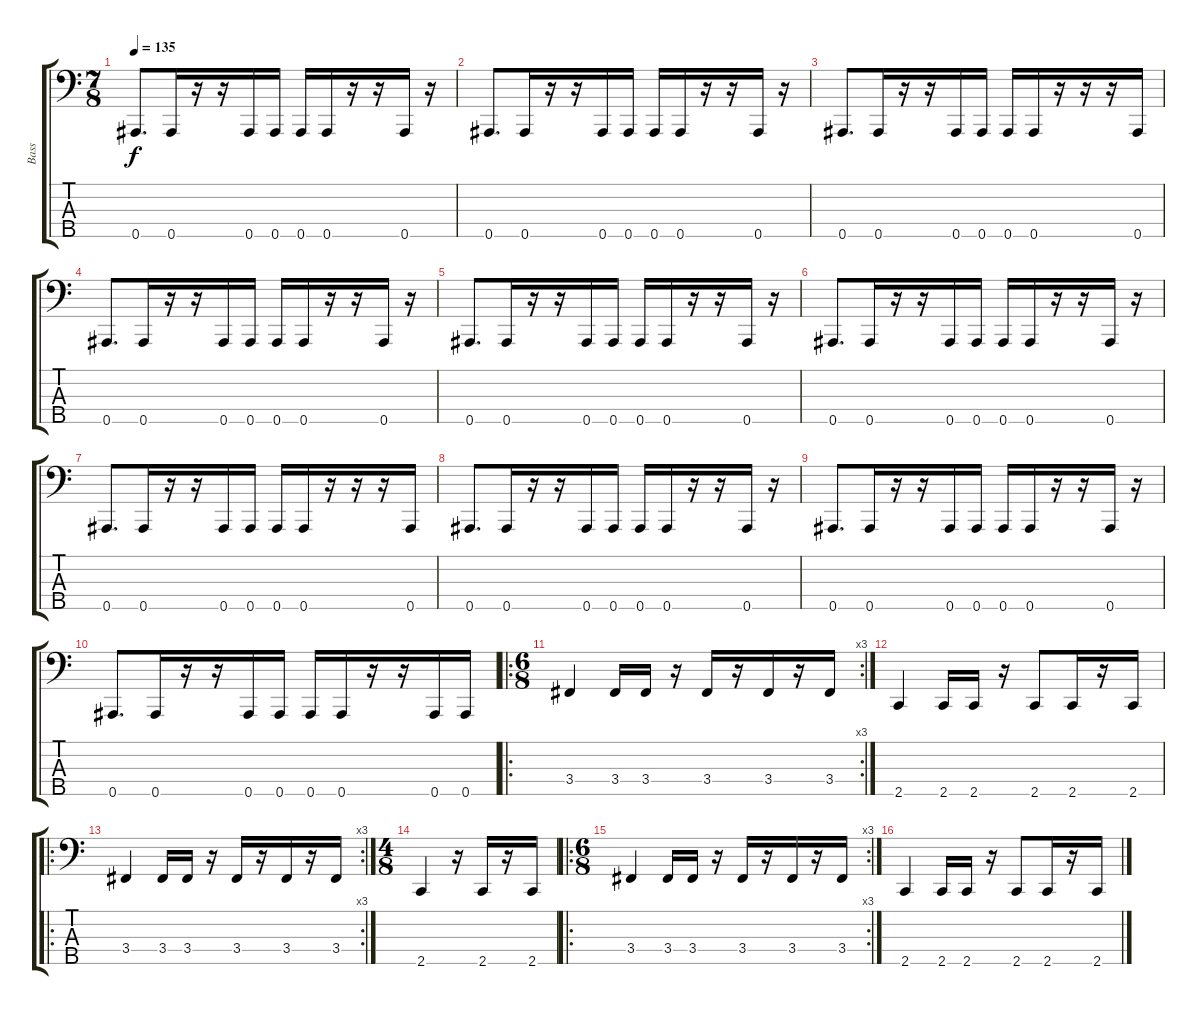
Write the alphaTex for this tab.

\track ("Bass" "Bass") {instrument synthbass2}
\staff {score tabs}
\tuning (Gb2 Db2 Ab1 Eb1 Bb0) {hide}
\ts (7 8)
\tempo 135
\clef f4
\ks c
0.5.8{d dy f} 0.5.16 r.16 r.16 0.5.16 0.5.16 0.5.16 0.5.16 r.16 r.16 0.5.16 r.16 |
0.5.8{d} 0.5.16 r.16 r.16 0.5.16 0.5.16 0.5.16 0.5.16 r.16 r.16 0.5.16 r.16 |
0.5.8{d} 0.5.16 r.16 r.16 0.5.16 0.5.16 0.5.16 0.5.16 r.16 r.16 r.16 0.5.16 |
0.5.8{d} 0.5.16 r.16 r.16 0.5.16 0.5.16 0.5.16 0.5.16 r.16 r.16 0.5.16 r.16 |
0.5.8{d} 0.5.16 r.16 r.16 0.5.16 0.5.16 0.5.16 0.5.16 r.16 r.16 0.5.16 r.16 |
0.5.8{d} 0.5.16 r.16 r.16 0.5.16 0.5.16 0.5.16 0.5.16 r.16 r.16 0.5.16 r.16 |
0.5.8{d} 0.5.16 r.16 r.16 0.5.16 0.5.16 0.5.16 0.5.16 r.16 r.16 r.16 0.5.16 |
0.5.8{d} 0.5.16 r.16 r.16 0.5.16 0.5.16 0.5.16 0.5.16 r.16 r.16 0.5.16 r.16 |
0.5.8{d} 0.5.16 r.16 r.16 0.5.16 0.5.16 0.5.16 0.5.16 r.16 r.16 0.5.16 r.16 |
0.5.8{d} 0.5.16 r.16 r.16 0.5.16 0.5.16 0.5.16 0.5.16 r.16 r.16 0.5.16 0.5.16 |
\ro
\rc 3
\ts (6 8)
3.4.4 3.4.16 3.4.16 r.16 3.4.16 r.16 3.4.16 r.16 3.4.16 |
2.5.4 2.5.16 2.5.16 r.16 2.5.8 2.5.16 r.16 2.5.16 |
\ro
\rc 3
3.4.4 3.4.16 3.4.16 r.16 3.4.16 r.16 3.4.16 r.16 3.4.16 |
\ts (4 8)
2.5.4 r.16 2.5.16 r.16 2.5.16 |
\ro
\rc 3
\ts (6 8)
3.4.4 3.4.16 3.4.16 r.16 3.4.16 r.16 3.4.16 r.16 3.4.16 |
2.5.4 2.5.16 2.5.16 r.16 2.5.8 2.5.16 r.16 2.5.16
